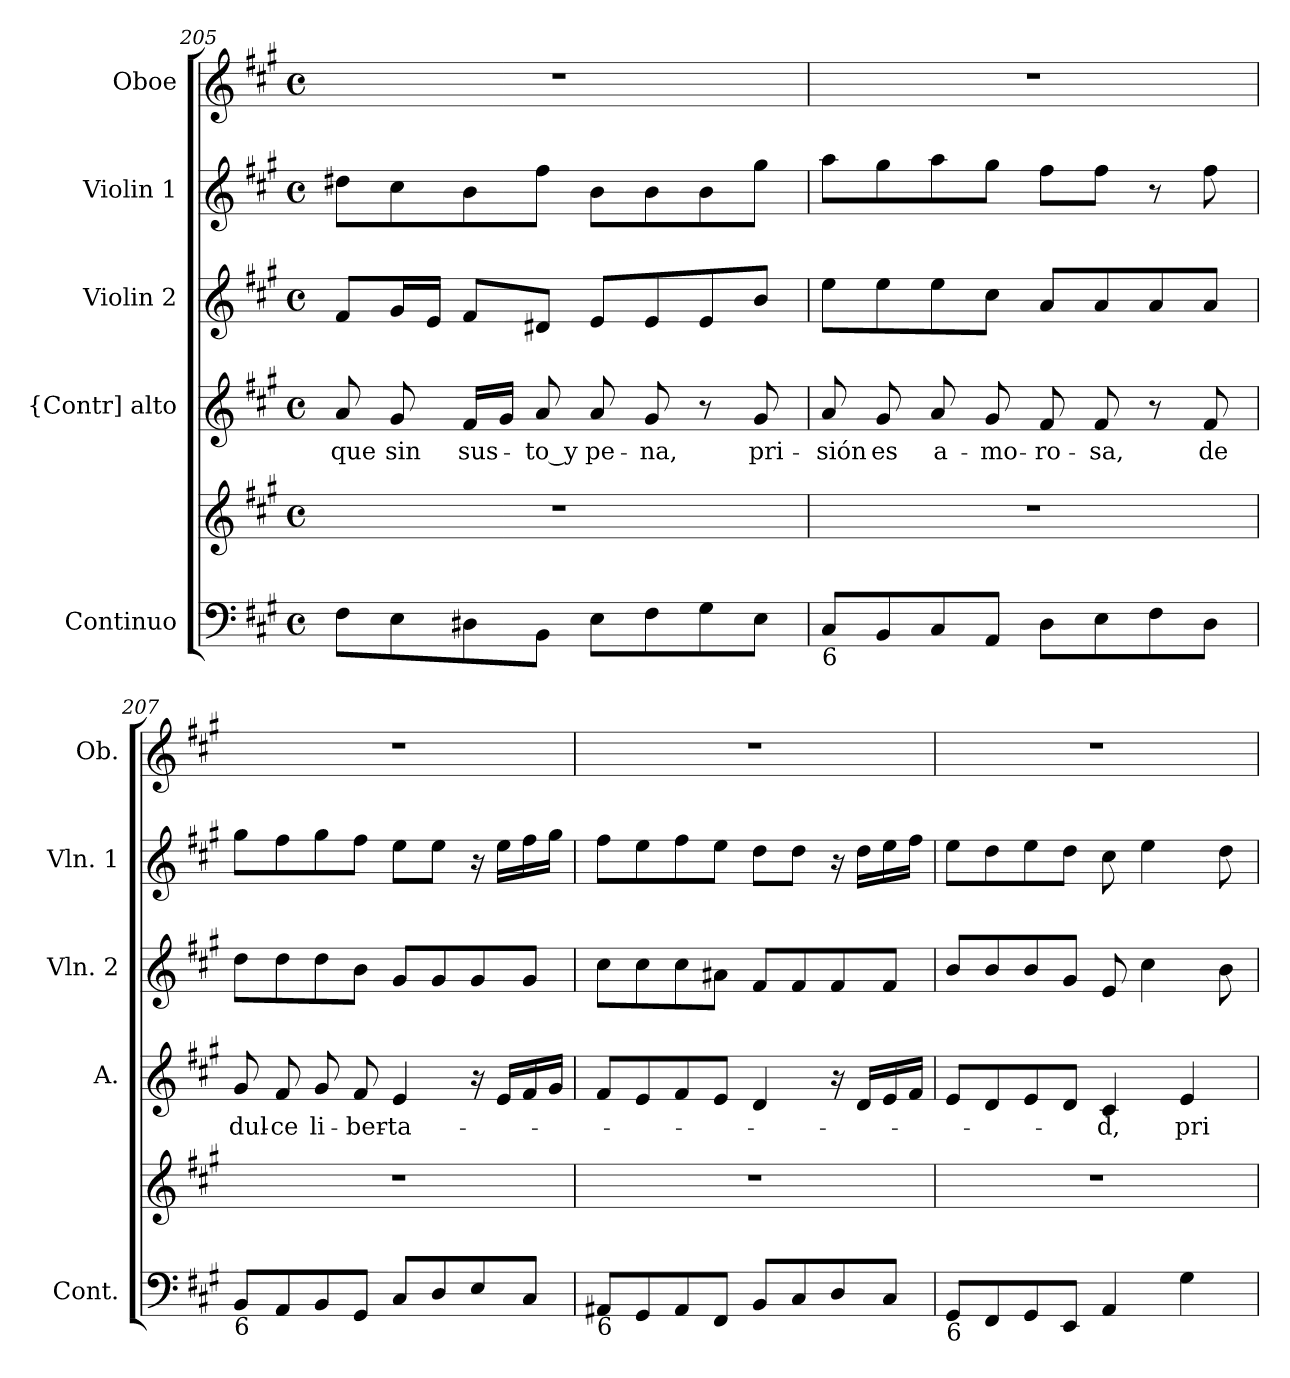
**kern	**kern	**kern	**text	**kern	**kern	**kern
*part5	*part5	*part4	*part4	*part3	*part2	*part1
*staff6	*staff5	*staff4	*staff4	*staff3	*staff2	*staff1
*I"Continuo	*	*I"{Contr] alto	*	*I"Violin 2	*I"Violin 1	*I"Oboe
*I'Cont.	*	*I'A.	*	*I'Vln. 2	*I'Vln. 1	*I'Ob.
*clefF4	*clefG2	*clefG2	*	*clefG2	*clefG2	*clefG2
*k[f#c#g#]	*k[f#c#g#]	*k[f#c#g#]	*	*k[f#c#g#]	*k[f#c#g#]	*k[f#c#g#]
*A:	*A:	*A:	*	*A:	*A:	*A:
*M4/4	*M4/4	*M4/4	*	*M4/4	*M4/4	*M4/4
*met(c)	*met(c)	*met(c)	*	*met(c)	*met(c)	*met(c)
=205	=205	=205	=205	=205	=205	=205
!	!	!	!LO:LY:b:color=#000000	!	!	!
8F#i\L	1r	8ai/	que	8f#i/L	8dd#Xi\L	1r
!	!	!	!LO:LY:b:color=#000000	!	!	!
8Ei\	.	8g#i/	sin	16g#i/L	8cc#i\	.
.	.	.	.	16ei/JJ	.	.
!	!	!	!LO:LY:b:color=#000000	!	!	!
8D#Xi\	.	16f#i/LL	sus-	8f#i/L	8bi\	.
.	.	16g#i/JJ	.	.	.	.
!	!	!	!LO:LY:b:color=#000000	!	!	!
8BBi\J	.	8ai/	-to_y	8d#Xi/J	8ff#i\J	.
!	!	!	!LO:LY:b:color=#000000	!	!	!
8Ei\L	.	8ai/	pe-	8ei/L	8bi\L	.
!	!	!	!LO:LY:b:color=#000000	!	!	!
8F#i\	.	8g#i/	-na,	8ei/	8bi\	.
8G#i\	.	8r	.	8ei/	8bi\	.
!	!	!	!LO:LY:b:color=#000000	!	!	!
8Ei\J	.	8g#i/	pri-	8bi/J	8gg#i\J	.
=206	=206	=206	=206	=206	=206	=206
!LO:TX:b:t=6	!	!	!	!	!	!
!	!	!	!LO:LY:b:color=#000000	!	!	!
8C#i/L	1r	8ai/	-sión	8eei\L	8aai\L	1r
!	!	!	!LO:LY:b:color=#000000	!	!	!
8BBi/	.	8g#i/	es	8eei\	8gg#i\	.
!	!	!	!LO:LY:b:color=#000000	!	!	!
8C#i/	.	8ai/	a-	8eei\	8aai\	.
!	!	!	!LO:LY:b:color=#000000	!	!	!
8AAi/J	.	8g#i/	-mo-	8cc#i\J	8gg#i\J	.
!	!	!	!LO:LY:b:color=#000000	!	!	!
8Di\L	.	8f#i/	-ro-	8ai/L	8ff#i\L	.
!	!	!	!LO:LY:b:color=#000000	!	!	!
8Ei\	.	8f#i/	-sa,	8ai/	8ff#i\J	.
8F#i\	.	8r	.	8ai/	8r	.
!	!	!	!LO:LY:b:color=#000000	!	!	!
8Di\J	.	8f#i/	de	8ai/J	8ff#i\	.
=207	=207	=207	=207	=207	=207	=207
!LO:TX:b:t=6	!	!	!	!	!	!
!	!	!	!LO:LY:b:color=#000000	!	!	!
8BBi/L	1r	8g#i/	dul-	8ddi\L	8gg#i\L	1r
!	!	!	!LO:LY:b:color=#000000	!	!	!
8AAi/	.	8f#i/	-ce	8ddi\	8ff#i\	.
!	!	!	!LO:LY:b:color=#000000	!	!	!
8BBi/	.	8g#i/	li-	8ddi\	8gg#i\	.
!	!	!	!LO:LY:b:color=#000000	!	!	!
8GG#i/J	.	8f#i/	-ber-	8bi\J	8ff#i\J	.
!	!	!	!LO:LY:b:color=#000000	!	!	!
8C#i/L	.	4ei/	-ta-	8g#i/L	8eei\L	.
8Di/	.	.	.	8g#i/	8eei\J	.
8Ei/	.	16r	.	8g#i/	16r	.
.	.	16ei/LL	.	.	16eei\LL	.
8C#i/J	.	16f#i/	.	8g#i/J	16ff#i\	.
.	.	16g#i/JJ	.	.	16gg#i\JJ	.
!!LO:PB:g=z
=208	=208	=208	=208	=208	=208	=208
!LO:TX:b:t=6	!	!	!	!	!	!
8AA#Xi/L	1r	8f#i/L	.	8cc#i\L	8ff#i\L	1r
8GG#i/	.	8ei/	.	8cc#i\	8eei\	.
8AA#i/	.	8f#i/	.	8cc#i\	8ff#i\	.
8FF#i/J	.	8ei/J	.	8a#Xi\J	8eei\J	.
8BBi/L	.	4di/	.	8f#i/L	8ddi\L	.
8C#i/	.	.	.	8f#i/	8ddi\J	.
8Di/	.	16r	.	8f#i/	16r	.
.	.	16di/LL	.	.	16ddi\LL	.
8C#i/J	.	16ei/	.	8f#i/J	16eei\	.
.	.	16f#i/JJ	.	.	16ff#i\JJ	.
=209	=209	=209	=209	=209	=209	=209
!LO:TX:b:t=6	!	!	!	!	!	!
8GG#i/L	1r	8ei/L	.	8bi/L	8eei\L	1r
8FF#i/	.	8di/	.	8bi/	8ddi\	.
8GG#i/	.	8ei/	.	8bi/	8eei\	.
8EEi/J	.	8di/J	.	8g#i/J	8ddi\J	.
!	!	!	!LO:LY:b:color=#000000	!	!	!
4AAi/	.	4c#i/	-d,	8ei/	8cc#i\	.
.	.	.	.	4cc#i\	4eei\	.
!	!	!	!LO:LY:b:color=#000000	!	!	!
4G#i\	.	4ei/	pri-	.	.	.
.	.	.	.	8bi\	8ddi\	.
=	=	=	=	=	=	=
*-	*-	*-	*-	*-	*-	*-
